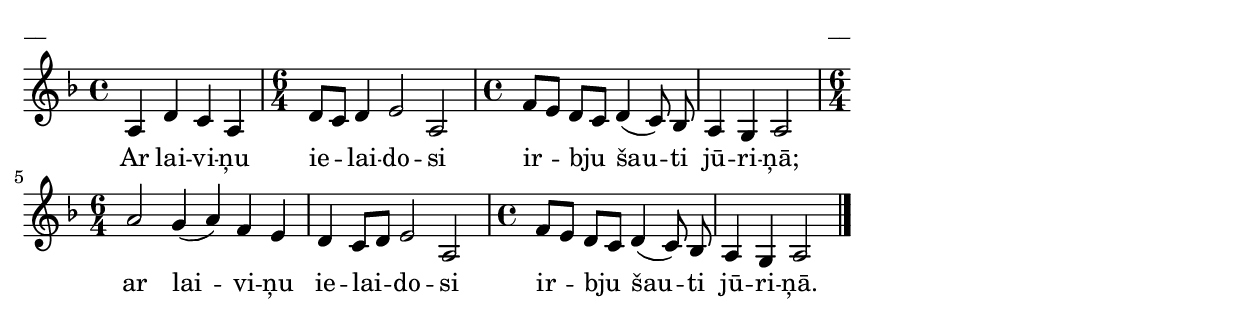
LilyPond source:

\version "2.13.16"
%\header {
%    title = "Ar laiviņu ielaidosi irbju šauti jūriņā"
%}
\paper {
line-width = 14\cm
left-margin = 0.4\cm
between-system-padding = 0.1\cm
between-system-space = 0.1\cm
}
\layout {
indent = #0
ragged-last = ##f
}


voiceA = \relative c' {
\clef "treble"
\key d \minor
\time 4/4
a4 d c a |
\time 6/4
d8[ c] d4 e2 a, |
\time 4/4
f'8[ e] d[ c] d4( c8) bes |
a4 g a2 |
\time 6/4
a'2 g4( a) f e |
d4 c8[ d] e2 a, |
\time 4/4
f'8[ e] d[ c] d4( c8) bes |
a4 g a2 |
\bar "|."
} 


lyricA = \lyricmode {
Ar lai -- vi -- ņu ie -- lai -- do -- si ir -- bju šau -- ti jū -- ri -- ņā;
ar lai -- vi -- ņu ie -- lai -- do -- si ir -- bju šau -- ti jū -- ri -- ņā.
} 


fullScore = <<
\new Staff {
<<
\new Voice = "voiceA" { \oneVoice \autoBeamOff \voiceA }
\lyricsto "voiceA" \new Lyrics \lyricA
>>
}
>>

\score {
\fullScore
\header { piece = "__" opus = "__" }
}
\markup { \with-color #(x11-color 'white) \sans \smaller "__" }
\score {
\unfoldRepeats
\fullScore
\midi {
\context { \Staff \remove "Staff_performer" }
\context { \Voice \consists "Staff_performer" }
}
}



